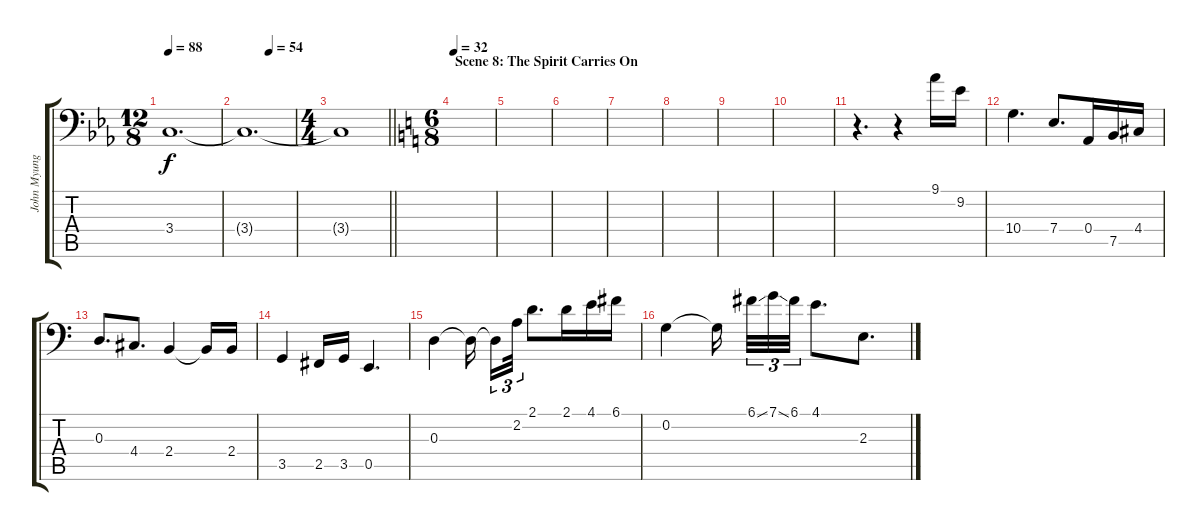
\track ("John Myung" "John Myung") {instrument electricbassfinger}
\staff {score tabs}
\tuning (C3 G2 D2 A1 E1 B0) {hide}
\ts (12 8)
\tempo 88
\clef f4
\ks eb
3.4{t}.1{d dy f volume 0} |
\tempo (54 0.5)
3.4{t}.1{d} |
\ts (4 4)
\barLineRight lightlight
3.4{t}.1 |
\ts (6 8)
\section ("" "Scene 8: The Spirit Carries On")
\tempo 32
\ks c
|
|
|
|
|
|
|
r.4{d volume 14 instrument electricbassfinger} r.4 9.1.16 9.2.16 |
10.4.4{d} 7.4.8{d} 0.4.16 7.5.16 4.4.16 |
0.3.8{d} 4.4.8{d} 2.4.4 2.4{t}.16 2.4.16 |
3.5.4 2.5.16 3.5.16 0.5.4{d} |
0.3.4 0.3{t}.16{beam splitsecondary} 0.3{t}.16{tu (3 2)} 2.2.32{tu (3 2)} 2.1.8{d} 2.1.16 4.1.16 6.1.16 |
0.2.4 0.2{t}.16{beam splitsecondary} 6.1{ss}.32{tu (3 2)} 7.1{ss}.32{tu (3 2)} 6.1.32{tu (3 2)} 4.1.8{d} 2.3.8{d}
